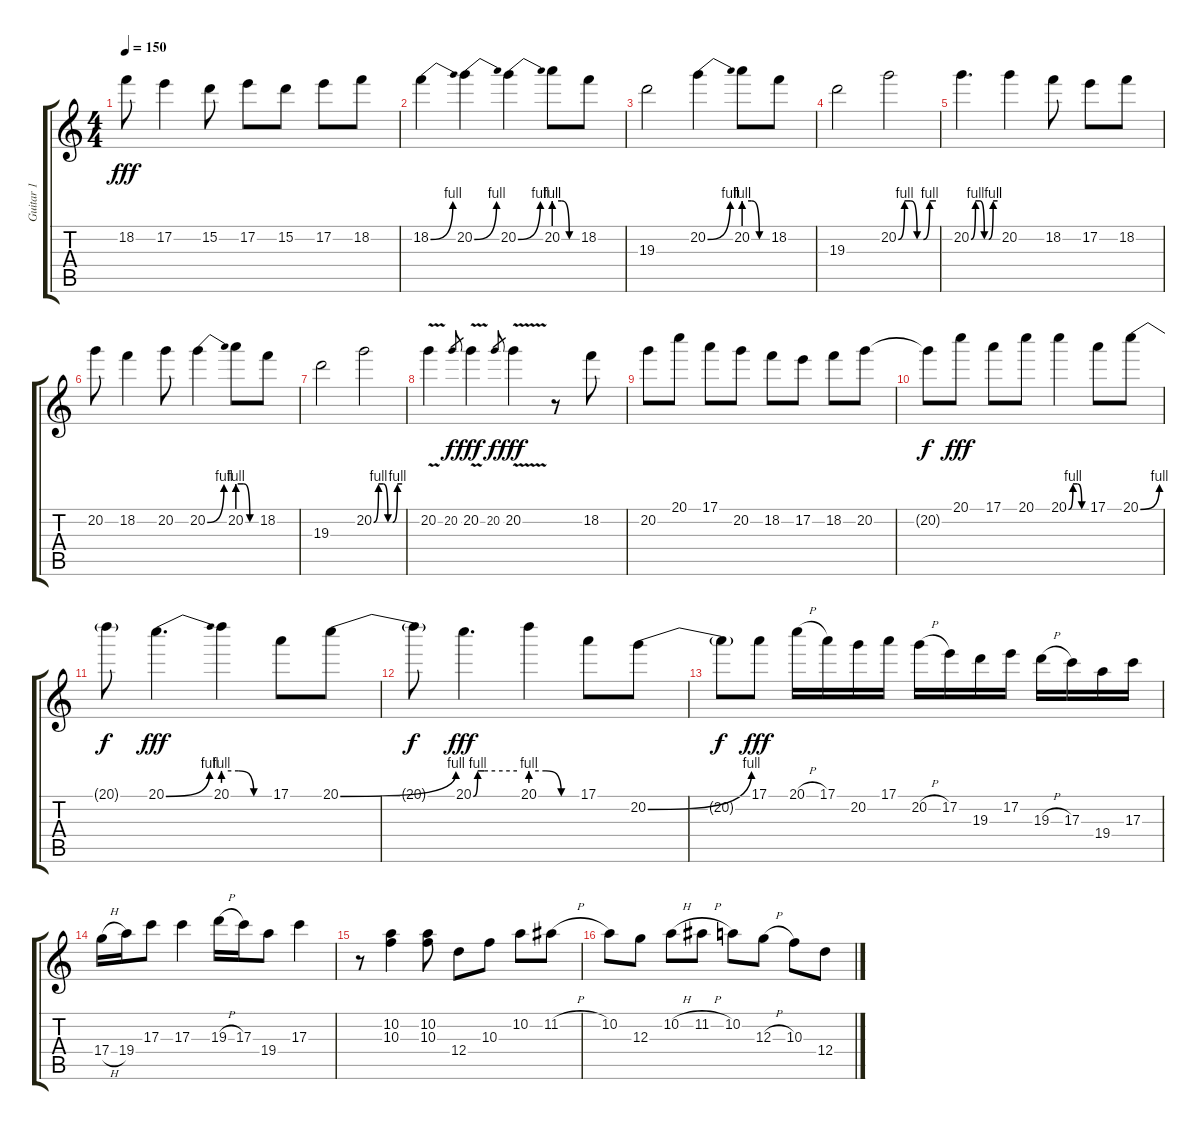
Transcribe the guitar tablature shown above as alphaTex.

\track ("Guitar 1" "Guitar 1") {instrument electricguitarclean}
\staff {score tabs}
\tuning (E4 B3 G3 D3 A2 E2) {hide}
\ts (4 4)
\tempo 150
\clef g2
\ks c
18.2.8{dy fff} 17.2.4 15.2.8 17.2.8 15.2.8 17.2.8 18.2.8 |
18.2{be (bend 0 0 60 4)}.4 20.2{be (bend 0 0 60 4)}.4 20.2{be (bend 0 0 60 4)}.4 20.2{be (custom 0 4 20 4 40 0 60 0)}.8 18.2.8 |
19.3.2 20.2{be (bend 0 0 60 4)}.4 20.2{be (custom 0 4 20 4 40 0 60 0)}.8 18.2.8 |
19.3.2 20.2{be (custom 0 0 10 4 20 4 30 0 40 0 50 4 60 4)}.2 |
20.2{be (custom 0 0 10 4 20 4 30 0 40 0 50 4 60 4)}.4{d} 20.2.4 18.2.8 17.2.8 18.2.8 |
20.2.8 18.2.4 20.2.8 20.2{be (bend 0 0 60 4)}.4 20.2{be (custom 0 4 20 4 40 0 60 0)}.8 18.2.8 |
19.3.2 20.2{be (custom 0 0 10 4 20 4 30 0 40 0 50 4 60 4)}.2 |
20.2{v}.4 20.2.8{gr dy f} 20.2{v}.4{txt "" dy fff} 20.2.8{gr dy f} 20.2{v}.4{dy fff} r.8 18.2.8 |
20.2.8 20.1.8 17.1.8 20.2.8 18.2.8 17.2.8 18.2.8 20.2.8 |
20.2{t}.8{dy f} 20.1.8{dy fff} 17.1.8 20.1.8 20.1{be (custom 0 0 15 4 30 4 45 0 60 0)}.4 17.1.8 20.1{be (bend 0 0 60 4)}.8 |
20.1{t}.8{dy f} 20.1{be (bend 0 0 60 4)}.4{d dy fff} 20.1{be (custom 0 4 20 4 40 0 60 0)}.4 17.1.8 20.1{be (bend 0 0 60 4)}.8 |
20.1{t}.8{dy f} 20.1{be (custom 0 0 6 4 15 4 30 4 60 4)}.4{d dy fff} 20.1{be (custom 0 4 20 4 40 0 60 0)}.4 17.1.8 20.2{be (bend 0 0 60 4)}.8 |
20.2{t}.8{dy f} 17.1.8{dy fff} 20.1{h}.16 17.1.16 20.2.16 17.1.16 20.2{h}.16 17.2.16 19.3.16 17.2.16 19.3{h}.16 17.3.16 19.4.16 17.3.16 |
17.4{h}.16 19.4.16 17.3.8 17.3.4 19.3{h}.16 17.3.16 19.4.8 17.3.4 |
r.8 (10.2 10.3).4 (10.2 10.3).8 12.4.8 10.3.8 10.2.8 11.2{h}.8 |
10.2.8 12.3.8 10.2{h}.8 11.2{h}.8 10.2.8 12.3{h}.8 10.3.8 12.4.8
